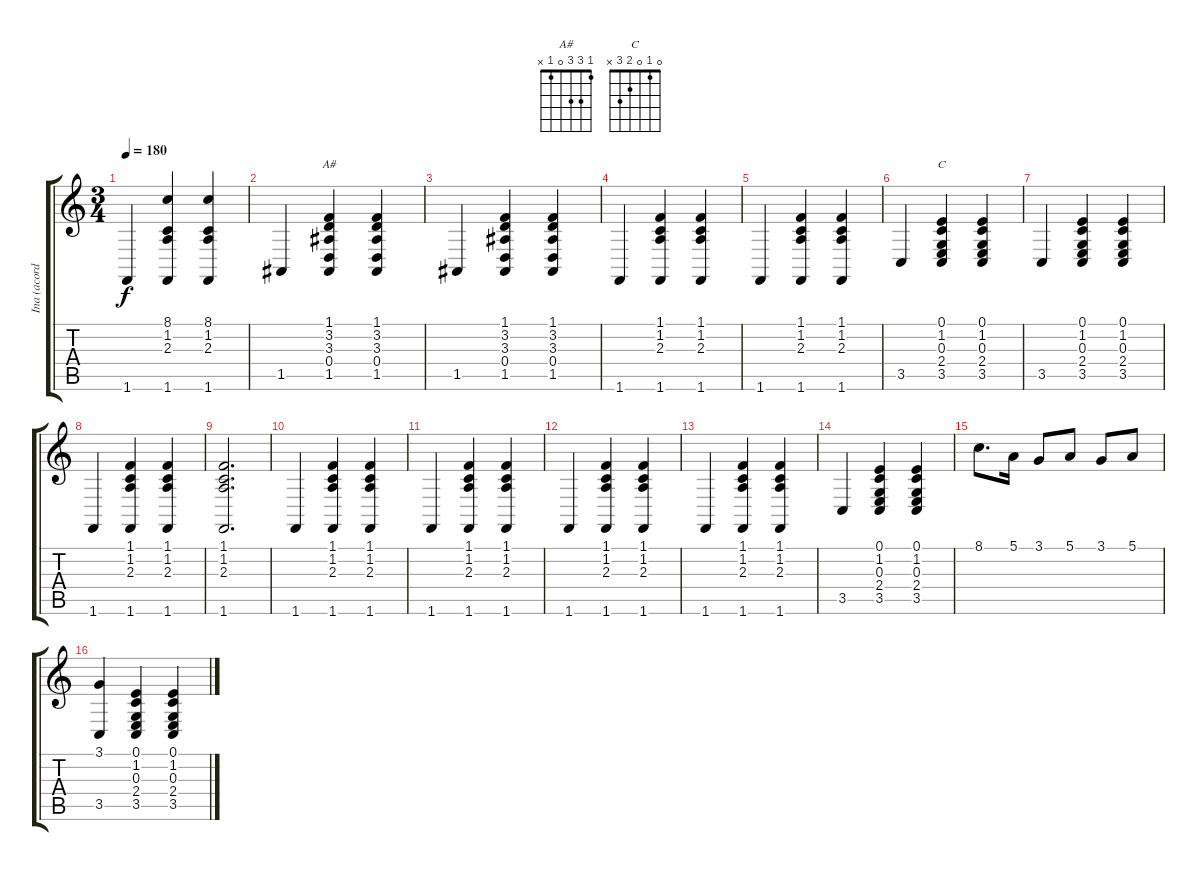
\track ("Ina (acordeón)" "Ina (acord") {instrument accordion}
\staff {score tabs}
\tuning (E4 B3 G3 D3 A2 E2) {hide}
\chord ("A#" 1 3 3 0 1 x)
\chord ("C" 0 1 0 2 3 x)
\ts (3 4)
\tempo 180
\clef g2
\ks c
1.6.4{dy f} (8.1 1.2 2.3 1.6).4 (8.1 1.2 2.3 1.6).4 |
1.5.4 (1.1 3.2 3.3 0.4 1.5).4{ch "A#"} (1.1 3.2 3.3 0.4 1.5).4 |
1.5.4 (1.1 3.2 3.3 0.4 1.5).4 (1.1 3.2 3.3 0.4 1.5).4 |
1.6.4 (1.1 1.2 2.3 1.6).4 (1.1 1.2 2.3 1.6).4 |
1.6.4 (1.1 1.2 2.3 1.6).4 (1.1 1.2 2.3 1.6).4 |
3.5.4 (0.1 1.2 0.3 2.4 3.5).4{ch "C"} (0.1 1.2 0.3 2.4 3.5).4 |
3.5.4 (0.1 1.2 0.3 2.4 3.5).4 (0.1 1.2 0.3 2.4 3.5).4 |
1.6.4 (1.1 1.2 2.3 1.6).4 (1.1 1.2 2.3 1.6).4 |
(1.1 1.2 2.3 1.6).2{d} |
1.6.4 (1.1 1.2 2.3 1.6).4 (1.1 1.2 2.3 1.6).4 |
1.6.4 (1.1 1.2 2.3 1.6).4 (1.1 1.2 2.3 1.6).4 |
1.6.4 (1.1 1.2 2.3 1.6).4 (1.1 1.2 2.3 1.6).4 |
1.6.4 (1.1 1.2 2.3 1.6).4 (1.1 1.2 2.3 1.6).4 |
3.5.4 (0.1 1.2 0.3 2.4 3.5).4 (0.1 1.2 0.3 2.4 3.5).4 |
8.1.8{d} 5.1.16 3.1.8 5.1.8 3.1.8 5.1.8 |
(3.1 3.5).4 (0.1 1.2 0.3 2.4 3.5).4 (0.1 1.2 0.3 2.4 3.5).4
